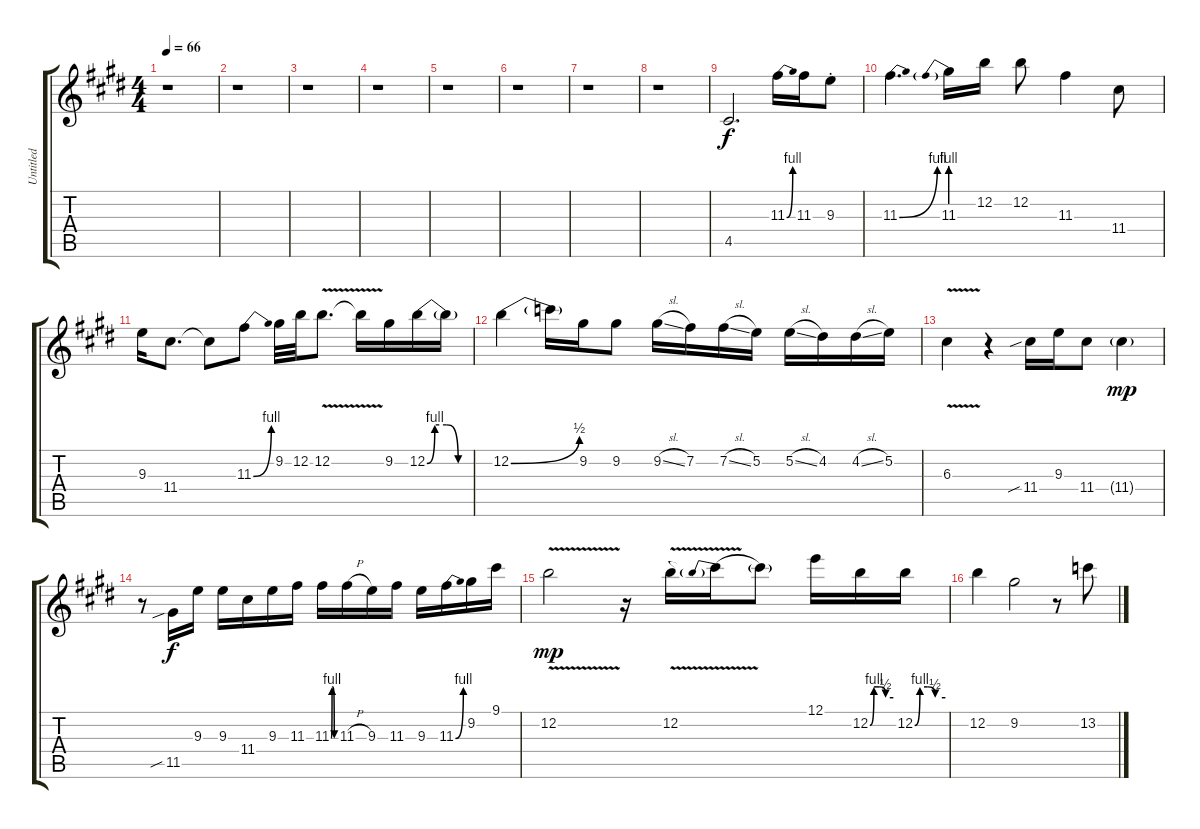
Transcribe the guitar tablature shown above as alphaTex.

\track ("Untitled" "Untitled") {instrument overdrivenguitar}
\staff {score tabs}
\tuning (E4 B3 G3 D3 A2 E2) {hide}
\ts (4 4)
\tempo 66
\clef g2
\ks e
r.1{dy f} |
r.1 |
r.1 |
r.1 |
r.1 |
r.1 |
r.1 |
r.1 |
4.5.2{d} 11.3{be (bend 0 0 60 4)}.16 11.3.16 9.3{st}.8 |
11.3{be (bend 0 0 60 4)}.4{d} 11.3{be (prebend 0 4 60 4)}.16 12.2.16 12.2.8 11.3.4 11.4.8 |
9.3.16 11.4.8{d} 11.4{t}.8 11.3{be (bend 0 0 60 4)}.8 9.2.32 12.2.32 12.2{v}.8{d} 12.2{v t}.16 9.2.16 12.2{be (custom 0 0 10 4 25 4 40 0 60 0)}.16 12.2{t}.16 |
12.2{be (bend 0 0 60 2)}.4 12.2{t}.16 9.2.16 9.2.8 9.2{sl}.16 7.2.16 7.2{sl}.16 5.2.16 5.2{sl}.16 4.2.16 4.2{sl}.16 5.2.16 |
6.3{v}.4 r.4 11.4{sib}.16 9.3.16 11.4.8 11.4{g}.4{dy mp} |
r.8 11.5{sib}.16{dy f} 9.3.16 9.3.16 11.4.16 9.3.16 11.3.16 11.3{be (custom 0 0 10 4 25 4 40 0 60 0)}.16 11.3{h}.16 9.3.16 11.3.16 9.3.16 11.3{be (bend 0 0 60 4)}.16 9.2.16 9.1.16 |
12.2{v}.2{dy mp} r.16 12.2{v}.16 12.2{be (prebend 0 4 60 4) t}.16 12.2{t}.8 12.1.16 12.2{be (custom 0 0 10 4 25 4 40 2 60 2)}.16 12.2{be (custom 0 0 10 4 25 4 40 2 60 2)}.16 |
12.2.4 9.2.2 r.8 13.2.8
